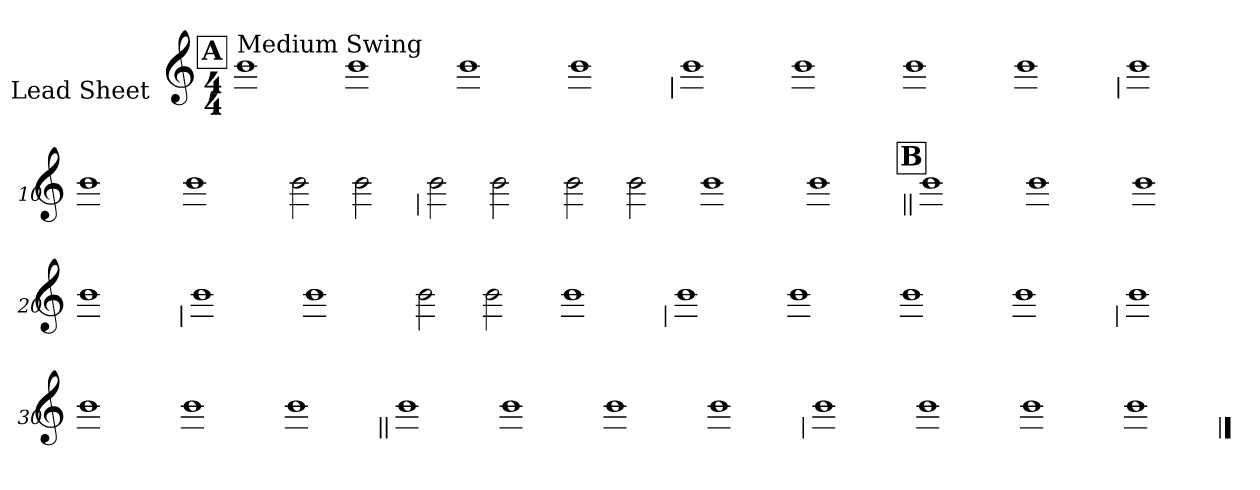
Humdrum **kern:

**kern
*part1
*staff1
*I"Lead Sheet
*stria0
*clefG2
*k[]
*C:
*M4/4
!!LO:REH:place=s1:a:t=A
=1||
!LO:TX:a:t=Medium Swing
1b
=2-
1b
=3-
1b
=4-
1b
!!LO:LB:g=z
=5
1b
=6-
1b
=7-
1b
=8-
1b
!!LO:LB:g=z
=9
1b
=10-
1b
=11-
1b
=12-
2b
2b
!!LO:LB:g=z
=13
2b
2b
=14-
2b
2b
=15-
1b
=16-
1b
!!LO:LB:g=z
!!LO:REH:place=s1:a:t=B
=17||
1b
=18-
1b
=19-
1b
=20-
1b
!!LO:LB:g=z
=21
1b
=22-
1b
=23-
2b
2b
=24-
1b
!!LO:LB:g=z
=25
1b
=26-
1b
=27-
1b
=28-
1b
!!LO:LB:g=z
=29
1b
=30-
1b
=31-
1b
=32-
1b
!!LO:LB:g=z
=33||
1b
=34-
1b
=35-
1b
=36-
1b
!!LO:LB:g=z
=37
1b
=38-
1b
=39-
1b
=40-
1b
==
*-
